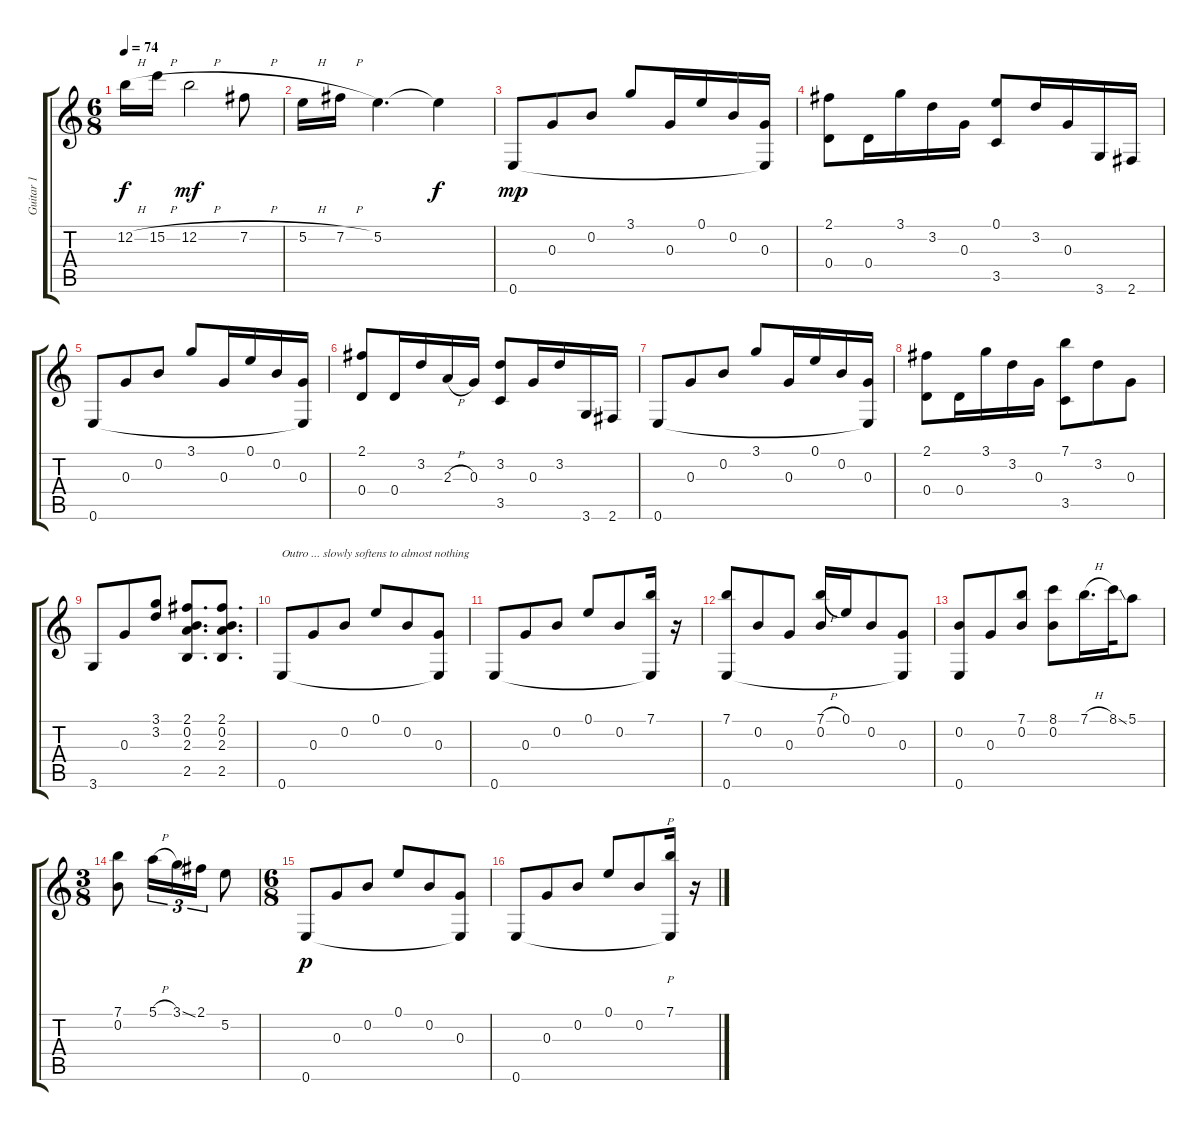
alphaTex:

\track ("Guitar 1" "Guitar 1") {instrument acousticguitarsteel}
\staff {score tabs}
\tuning (E4 B3 G3 D3 A2 E2) {hide}
\ts (6 8)
\tempo 74
\clef g2
\ks c
12.2{h}.16{dy f} 15.2{h}.16 12.2{h}.2{dy mf} 7.2{h}.8 |
5.2{h}.16 7.2{h}.16 5.2.4{d} 5.2{t}.4{dy f} |
0.6.8{dy mp} 0.3.8 0.2.8 3.1.8 0.3.16 0.1.16 0.2.16 (0.3 0.6{t}).16 |
(2.1 0.4).8 0.4.16 3.1.16 3.2.16 0.3.16 (0.1 3.5).8 3.2.16 0.3.16 3.6.16 2.6.16 |
0.6.8 0.3.8 0.2.8 3.1.8 0.3.16 0.1.16 0.2.16 (0.3 0.6{t}).16 |
(2.1 0.4).8 0.4.16 3.2.16 2.3{h}.16 0.3.16 (3.2 3.5).8 0.3.16 3.2.16 3.6.16 2.6.16 |
0.6.8 0.3.8 0.2.8 3.1.8 0.3.16 0.1.16 0.2.16 (0.3 0.6{t}).16 |
(2.1 0.4).8 0.4.16 3.1.16 3.2.16 0.3.16 (7.1 3.5).8 3.2.8 0.3.8 |
3.6.8 0.3.8 (3.1 3.2).8 (2.1 0.2 2.3 2.5).8{d} (2.1 0.2 2.3 2.5).8{d} |
0.6.8{txt "Outro ... slowly softens to almost nothing "} 0.3.8 0.2.8 0.1.8 0.2.8 (0.3 0.6{t}).8 |
0.6.8 0.3.8 0.2.8 0.1.8 0.2.8 (7.1 0.6{t}).16 r.16 |
(7.1 0.6).8 0.2.8 0.3.8 (7.1{h} 0.2).16 0.1.16 0.2.8 (0.3 0.6{t}).8 |
(0.2 0.6).8 0.3.8 (7.1 0.2).8 (8.1 0.2).8 7.1{h}.16{d} 8.1{ss}.32 5.1.8 |
\ts (3 8)
(7.1 0.2).8 5.1{h}.16{tu (3 2)} 3.1{ss}.16{tu (3 2)} 2.1.16{tu (3 2)} 5.2.8 |
\ts (6 8)
0.6.8{dy p} 0.3.8 0.2.8 0.1.8 0.2.8 (0.3 0.6{t}).8 |
0.6.8 0.3.8 0.2.8 0.1.8 0.2.8 (7.1 0.6{t}).16{p} r.16
